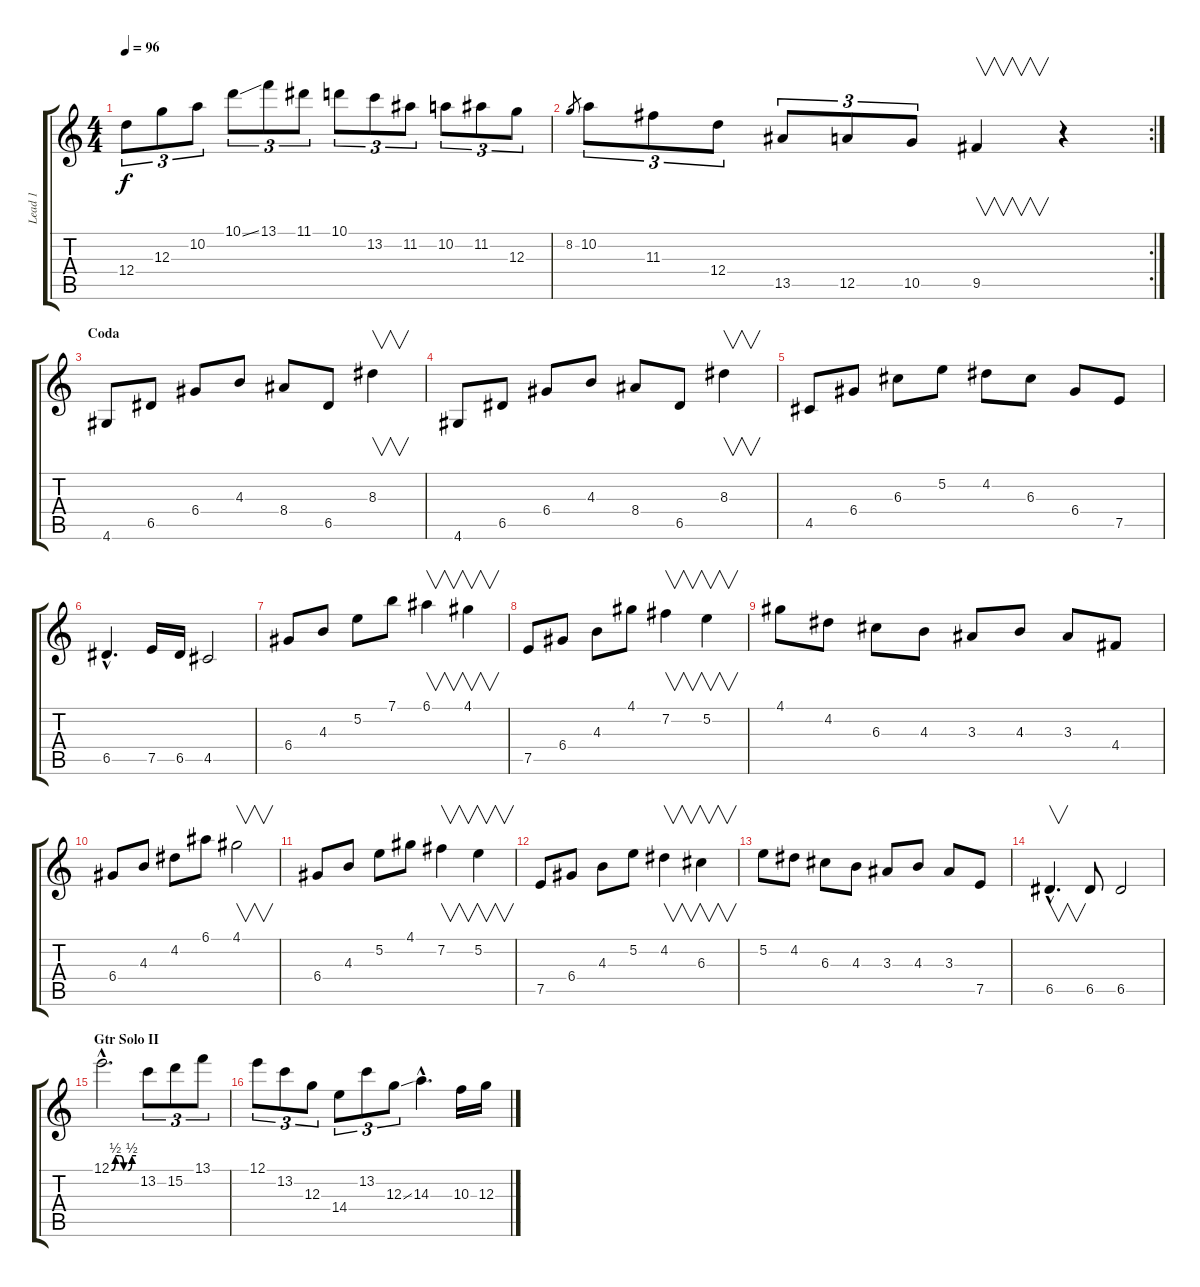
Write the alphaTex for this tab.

\track ("Lead 1" "Lead 1") {instrument distortionguitar}
\staff {score tabs}
\tuning (E4 B3 G3 D3 A2 E2) {hide}
\ts (4 4)
\tempo 96
\clef g2
\ks c
12.4.8{tu (3 2) dy f} 12.3.8{tu (3 2)} 10.2.8{tu (3 2)} 10.1{ss}.8{tu (3 2)} 13.1.8{tu (3 2)} 11.1.8{tu (3 2)} 10.1.8{tu (3 2)} 13.2.8{tu (3 2)} 11.2.8{tu (3 2)} 10.2.8{tu (3 2)} 11.2.8{tu (3 2)} 12.3.8{tu (3 2)} |
\rc 2
8.2.8{gr} 10.2.8{tu (3 2)} 11.3.8{tu (3 2)} 12.4.8{tu (3 2)} 13.5.8{tu (3 2)} 12.5.8{tu (3 2)} 10.5.8{tu (3 2)} 9.5.4{v} r.4 |
\section ("" "Coda")
4.6.8 6.5.8 6.4.8 4.3.8 8.4.8 6.5.8 8.3.4{v} |
4.6.8 6.5.8 6.4.8 4.3.8 8.4.8 6.5.8 8.3.4{v} |
4.5.8 6.4.8 6.3.8 5.2.8 4.2.8 6.3.8 6.4.8 7.5.8 |
6.5{hac}.4{d} 7.5.16 6.5.16 4.5.2 |
6.4.8 4.3.8 5.2.8 7.1.8 6.1.4{v} 4.1.4{v} |
7.5.8 6.4.8 4.3.8 4.1.8 7.2.4{v} 5.2.4{v} |
4.1.8 4.2.8 6.3.8 4.3.8 3.3.8 4.3.8 3.3.8 4.4.8 |
6.4.8 4.3.8 4.2.8 6.1.8 4.1.2{v} |
6.4.8 4.3.8 5.2.8 4.1.8 7.2.4{v} 5.2.4{v} |
7.5.8 6.4.8 4.3.8 5.2.8 4.2.4{v} 6.3.4{v} |
5.2.8 4.2.8 6.3.8 4.3.8 3.3.8 4.3.8 3.3.8 7.5.8 |
6.5{hac}.4{v d} 6.5.8 6.5.2 |
\section ("" "Gtr Solo II")
12.1{be (custom 0 0 10 2 20 2 30 0 40 0 50 2 60 2) hac}.2{d} 13.2.8{tu (3 2)} 15.2.8{tu (3 2)} 13.1.8{tu (3 2)} |
12.1.8{tu (3 2)} 13.2.8{tu (3 2)} 12.3.8{tu (3 2)} 14.4.8{tu (3 2)} 13.2.8{tu (3 2)} 12.3{ss}.8{tu (3 2)} 14.3{hac}.4{d} 10.3.16 12.3.16
